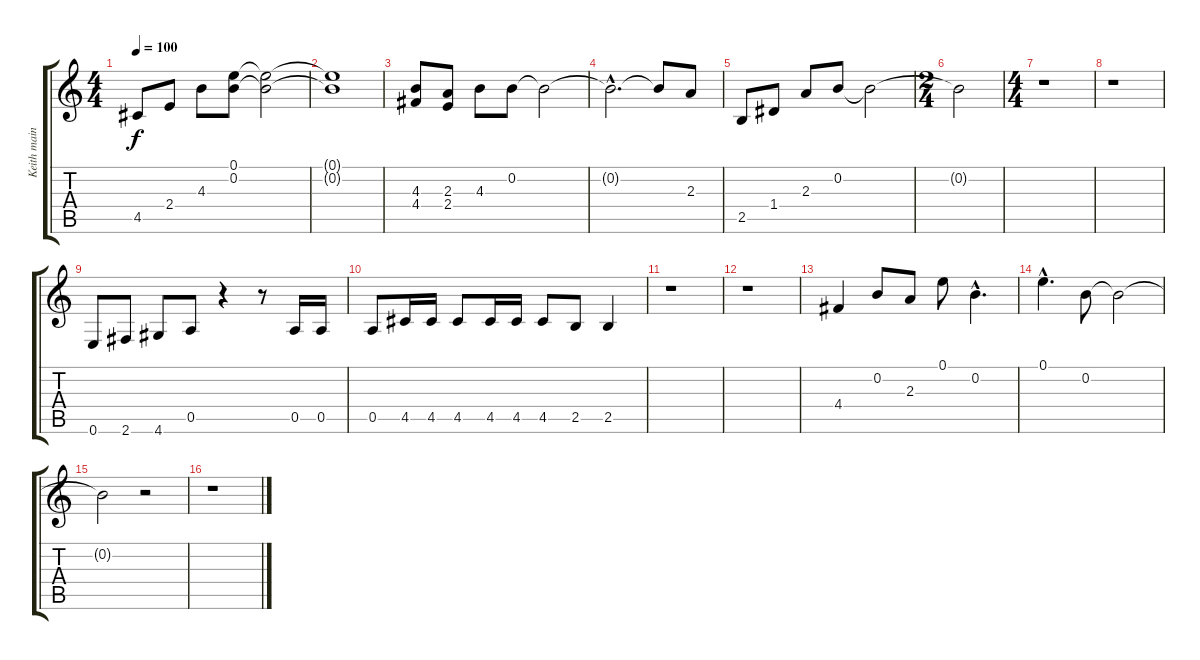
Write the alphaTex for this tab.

\track ("Keith main" "Keith main") {instrument electricguitarjazz}
\staff {score tabs}
\tuning (E4 B3 G3 D3 A2 E2) {hide}
\ts (4 4)
\tempo 100
\clef g2
\ks c
4.5.8{dy f} 2.4.8 4.3.8 (0.1 0.2).8 (0.1{t} 0.2{t}).2 |
(0.1{t} 0.2{t}).1 |
(4.3 4.4).8 (2.3 2.4).8 4.3.8 0.2.8 0.2{t}.2 |
0.2{hac t}.2{d} 0.2{t}.8 2.3.8 |
2.5.8 1.4.8 2.3.8 0.2.8 0.2{t}.2 |
\ts (2 4)
0.2{t}.2 |
\ts (4 4)
r.1 |
r.1 |
0.6.8 2.6.8 4.6.8 0.5.8 r.4 r.8 0.5.16 0.5.16 |
0.5.8 4.5.16 4.5.16 4.5.8 4.5.16 4.5.16 4.5.8 2.5.8 2.5.4 |
r.1 |
r.1 |
4.4.4 0.2.8 2.3.8 0.1.8 0.2{hac}.4{d} |
0.1{hac}.4{d} 0.2.8 0.2{t}.2 |
0.2{t}.2 r.2 |
r.1
